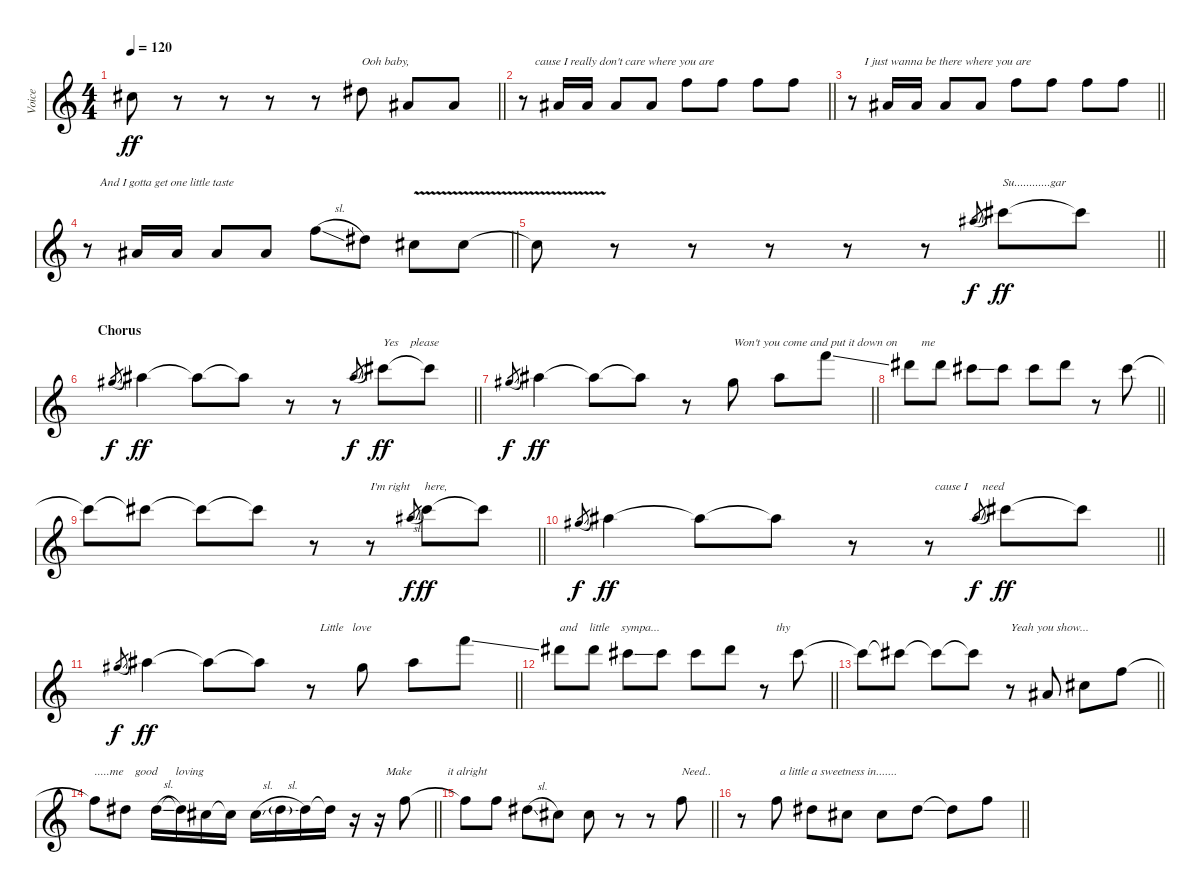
\track ("Voice" "Voice") {instrument overdrivenguitar}
\staff {score}
\tuning (E4 B3 G3 D3 A2 E2) {hide}
\ts (4 4)
\tempo 120
\clef g2
\barLineRight lightlight
\ks c
6.3{t}.8{dy ff} r.8 r.8 r.8 r.8 4.2.8{txt "Ooh baby,"} 3.3.8 3.3.8 |
\barLineRight lightlight
r.8{txt "    cause I really don't care where you are"} 3.3.16 3.3.16 3.3.8 3.3.8 6.2.8 6.2.8 6.2.8 6.2.8 |
\barLineRight lightlight
r.8{txt "    I just wanna be there where you are"} 3.3.16 3.3.16 3.3.8 3.3.8 6.2.8 6.2.8 6.2.8 6.2.8 |
\barLineRight lightlight
r.8{txt "    And I gotta get one little taste"} 3.3.16 3.3.16 3.3.8 3.3.8 6.2{sl}.8 4.2.8 6.3{v}.8 6.3{v}.8 |
\barLineRight lightlight
6.3{t}.8 r.8 r.8 r.8 r.8 r.8 6.1{sl}.8{gr dy f} 9.1.8{txt "Su............gar" dy ff} 9.1{t}.8 |
\section ("" "Chorus")
\barLineRight lightlight
4.1{sl}.8{gr dy f} 6.1.4{dy ff} 6.1{t}.8 6.1{t}.8 r.8 r.8 6.1{sl}.8{gr dy f} 9.1.8{txt "Yes    please" dy ff} 9.1{t}.8 |
\barLineRight lightlight
4.1{sl}.8{gr dy f} 6.1.4{dy ff} 6.1{t}.8 6.1{t}.8 r.8 9.2.8{txt "Won't you come and put it down on        me"} 11.2.8 13.1{ss}.8 |
\barLineRight lightlight
11.1.8 11.1.8 9.1{ss}.8 9.1.8 9.1.8 11.1.8 r.8 9.1.8 |
\barLineRight lightlight
9.1{t}.8 9.1{t}.8 9.1{t}.8 9.1{t}.8 r.8 r.8{txt "I'm right     here,"} 6.1{sl}.8{gr dy f} 9.1.8{dy ff} 9.1{t}.8 |
\barLineRight lightlight
4.1{sl}.8{gr dy f} 6.1.4{dy ff} 6.1{t}.8 6.1{t}.8 r.8 r.8{txt "  cause I     need"} 6.1{sl}.8{gr dy f} 9.1.8{dy ff} 9.1{t}.8 |
\barLineRight lightlight
4.1{sl}.8{gr dy f} 6.1.4{dy ff} 6.1{t}.8 6.1{t}.8 r.8{txt "   Little   love         "} 9.2.8 11.2.8 13.1{ss}.8 |
\barLineRight lightlight
11.1.8{txt "and    little    sympa..."} 11.1.8 9.1{ss}.8 9.1.8 9.1.8 11.1.8 r.8{txt "    thy"} 9.1.8 |
\barLineRight lightlight
9.1{t}.8 9.1{t}.8 9.1{t}.8 9.1{t}.8 r.8{txt "Yeah you show..."} 3.3.8 6.3.8 10.3.8 |
\barLineRight lightlight
10.3{t}.8{txt ".....me    good      loving"} 8.3.8 8.3{sl}.16 8.3{t}.16 6.3.16 6.3{t}.16 6.3{sl}.16 8.3{sl g}.16 8.3.16 8.3{t}.16 r.16 r.16{txt "  Make            it alright"} 10.3.8 |
\barLineRight lightlight
10.3{t}.8 10.3.8 8.3{sl}.8 6.3.8 6.3.8 r.8 r.8 10.3.8{txt "Need.."} |
\barLineRight lightlight
r.8 10.3.8{txt " a little a sweetness in.......      "} 8.3.8 6.3.8 6.3.8 8.3{ss}.8 8.3{t}.8 10.3.8
